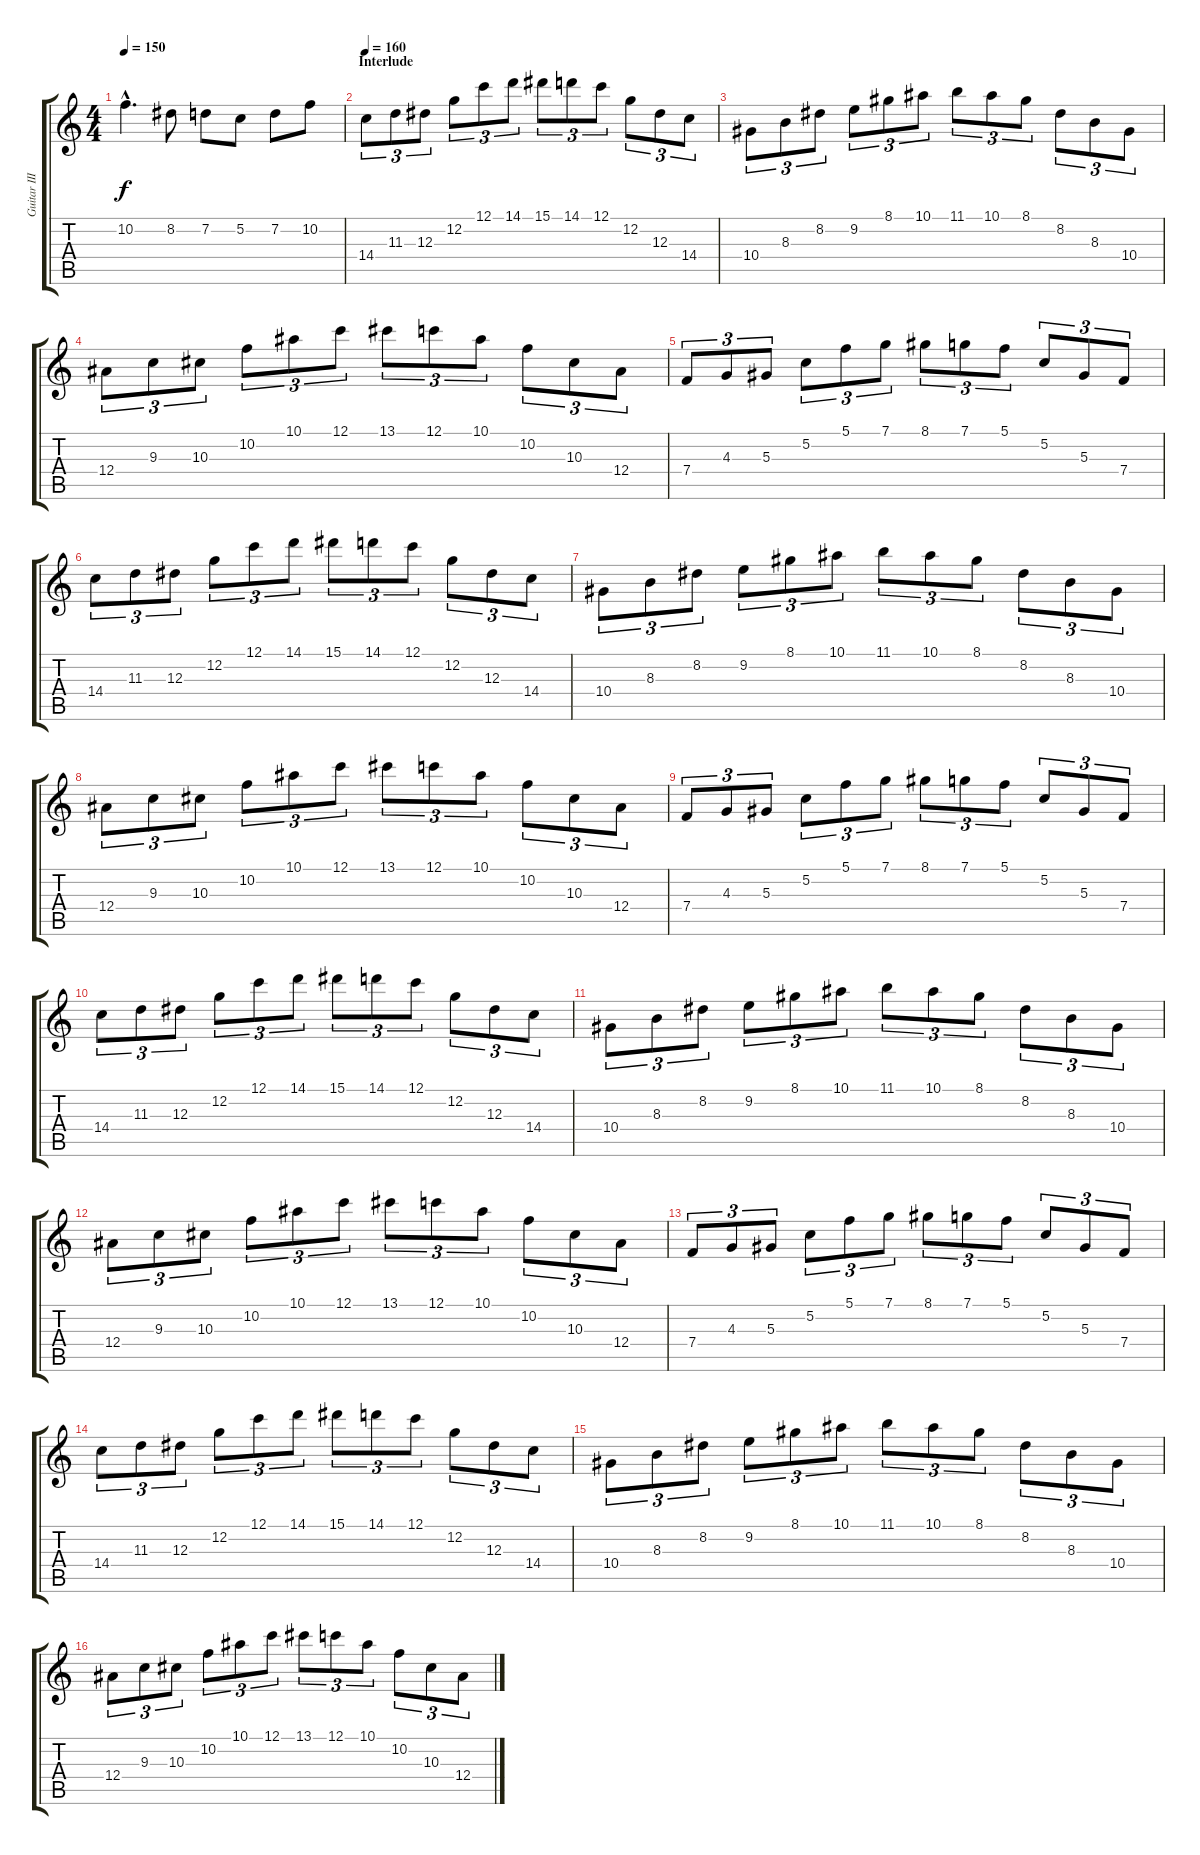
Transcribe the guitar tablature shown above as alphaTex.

\track ("Guitar III" "Guitar III") {instrument distortionguitar}
\staff {score tabs}
\tuning (C4 G3 Eb3 Bb2 F2 C2) {hide}
\ts (4 4)
\tempo 150
\clef g2
\ks c
10.2{hac}.4{d dy f} 8.2.8 7.2.8 5.2.8 7.2.8 10.2.8 |
\section ("" "Interlude")
\tempo 160
14.4.8{tu (3 2)} 11.3.8{tu (3 2)} 12.3.8{tu (3 2)} 12.2.8{tu (3 2)} 12.1.8{tu (3 2)} 14.1.8{tu (3 2)} 15.1.8{tu (3 2)} 14.1.8{tu (3 2)} 12.1.8{tu (3 2)} 12.2.8{tu (3 2)} 12.3.8{tu (3 2)} 14.4.8{tu (3 2)} |
10.4.8{tu (3 2)} 8.3.8{tu (3 2)} 8.2.8{tu (3 2)} 9.2.8{tu (3 2)} 8.1.8{tu (3 2)} 10.1.8{tu (3 2)} 11.1.8{tu (3 2)} 10.1.8{tu (3 2)} 8.1.8{tu (3 2)} 8.2.8{tu (3 2)} 8.3.8{tu (3 2)} 10.4.8{tu (3 2)} |
12.4.8{tu (3 2)} 9.3.8{tu (3 2)} 10.3.8{tu (3 2)} 10.2.8{tu (3 2)} 10.1.8{tu (3 2)} 12.1.8{tu (3 2)} 13.1.8{tu (3 2)} 12.1.8{tu (3 2)} 10.1.8{tu (3 2)} 10.2.8{tu (3 2)} 10.3.8{tu (3 2)} 12.4.8{tu (3 2)} |
7.4.8{tu (3 2)} 4.3.8{tu (3 2)} 5.3.8{tu (3 2)} 5.2.8{tu (3 2)} 5.1.8{tu (3 2)} 7.1.8{tu (3 2)} 8.1.8{tu (3 2)} 7.1.8{tu (3 2)} 5.1.8{tu (3 2)} 5.2.8{tu (3 2)} 5.3.8{tu (3 2)} 7.4.8{tu (3 2)} |
14.4.8{tu (3 2)} 11.3.8{tu (3 2)} 12.3.8{tu (3 2)} 12.2.8{tu (3 2)} 12.1.8{tu (3 2)} 14.1.8{tu (3 2)} 15.1.8{tu (3 2)} 14.1.8{tu (3 2)} 12.1.8{tu (3 2)} 12.2.8{tu (3 2)} 12.3.8{tu (3 2)} 14.4.8{tu (3 2)} |
10.4.8{tu (3 2)} 8.3.8{tu (3 2)} 8.2.8{tu (3 2)} 9.2.8{tu (3 2)} 8.1.8{tu (3 2)} 10.1.8{tu (3 2)} 11.1.8{tu (3 2)} 10.1.8{tu (3 2)} 8.1.8{tu (3 2)} 8.2.8{tu (3 2)} 8.3.8{tu (3 2)} 10.4.8{tu (3 2)} |
12.4.8{tu (3 2)} 9.3.8{tu (3 2)} 10.3.8{tu (3 2)} 10.2.8{tu (3 2)} 10.1.8{tu (3 2)} 12.1.8{tu (3 2)} 13.1.8{tu (3 2)} 12.1.8{tu (3 2)} 10.1.8{tu (3 2)} 10.2.8{tu (3 2)} 10.3.8{tu (3 2)} 12.4.8{tu (3 2)} |
7.4.8{tu (3 2)} 4.3.8{tu (3 2)} 5.3.8{tu (3 2)} 5.2.8{tu (3 2)} 5.1.8{tu (3 2)} 7.1.8{tu (3 2)} 8.1.8{tu (3 2)} 7.1.8{tu (3 2)} 5.1.8{tu (3 2)} 5.2.8{tu (3 2)} 5.3.8{tu (3 2)} 7.4.8{tu (3 2)} |
14.4.8{tu (3 2)} 11.3.8{tu (3 2)} 12.3.8{tu (3 2)} 12.2.8{tu (3 2)} 12.1.8{tu (3 2)} 14.1.8{tu (3 2)} 15.1.8{tu (3 2)} 14.1.8{tu (3 2)} 12.1.8{tu (3 2)} 12.2.8{tu (3 2)} 12.3.8{tu (3 2)} 14.4.8{tu (3 2)} |
10.4.8{tu (3 2)} 8.3.8{tu (3 2)} 8.2.8{tu (3 2)} 9.2.8{tu (3 2)} 8.1.8{tu (3 2)} 10.1.8{tu (3 2)} 11.1.8{tu (3 2)} 10.1.8{tu (3 2)} 8.1.8{tu (3 2)} 8.2.8{tu (3 2)} 8.3.8{tu (3 2)} 10.4.8{tu (3 2)} |
12.4.8{tu (3 2)} 9.3.8{tu (3 2)} 10.3.8{tu (3 2)} 10.2.8{tu (3 2)} 10.1.8{tu (3 2)} 12.1.8{tu (3 2)} 13.1.8{tu (3 2)} 12.1.8{tu (3 2)} 10.1.8{tu (3 2)} 10.2.8{tu (3 2)} 10.3.8{tu (3 2)} 12.4.8{tu (3 2)} |
7.4.8{tu (3 2)} 4.3.8{tu (3 2)} 5.3.8{tu (3 2)} 5.2.8{tu (3 2)} 5.1.8{tu (3 2)} 7.1.8{tu (3 2)} 8.1.8{tu (3 2)} 7.1.8{tu (3 2)} 5.1.8{tu (3 2)} 5.2.8{tu (3 2)} 5.3.8{tu (3 2)} 7.4.8{tu (3 2)} |
14.4.8{tu (3 2)} 11.3.8{tu (3 2)} 12.3.8{tu (3 2)} 12.2.8{tu (3 2)} 12.1.8{tu (3 2)} 14.1.8{tu (3 2)} 15.1.8{tu (3 2)} 14.1.8{tu (3 2)} 12.1.8{tu (3 2)} 12.2.8{tu (3 2)} 12.3.8{tu (3 2)} 14.4.8{tu (3 2)} |
10.4.8{tu (3 2)} 8.3.8{tu (3 2)} 8.2.8{tu (3 2)} 9.2.8{tu (3 2)} 8.1.8{tu (3 2)} 10.1.8{tu (3 2)} 11.1.8{tu (3 2)} 10.1.8{tu (3 2)} 8.1.8{tu (3 2)} 8.2.8{tu (3 2)} 8.3.8{tu (3 2)} 10.4.8{tu (3 2)} |
12.4.8{tu (3 2)} 9.3.8{tu (3 2)} 10.3.8{tu (3 2)} 10.2.8{tu (3 2)} 10.1.8{tu (3 2)} 12.1.8{tu (3 2)} 13.1.8{tu (3 2)} 12.1.8{tu (3 2)} 10.1.8{tu (3 2)} 10.2.8{tu (3 2)} 10.3.8{tu (3 2)} 12.4.8{tu (3 2)}
